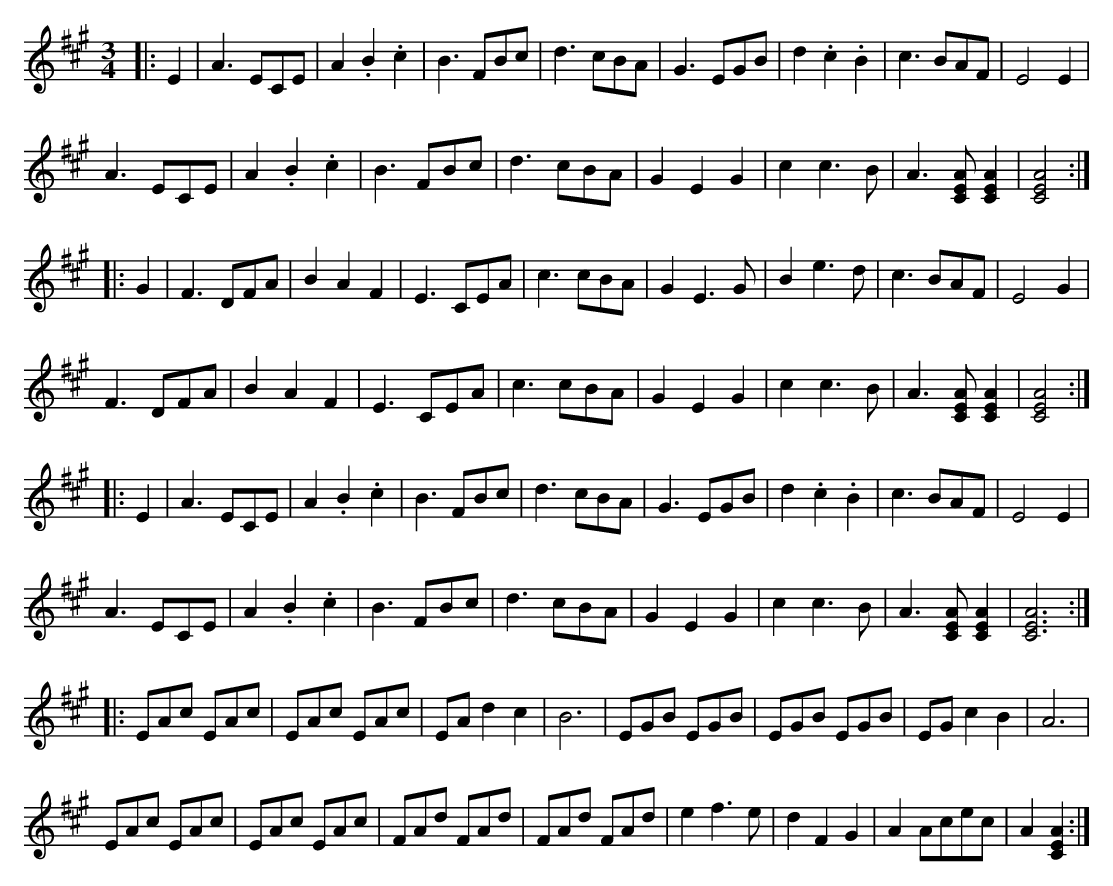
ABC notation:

X:1
M:3/4
K:A
|:E2|A3ECE|A2.B2.c2|B3FBc|d3cBA|G3EGB|d2.c2.B2|c3BAF|E4E2|
A3ECE|A2.B2.c2|B3FBc|d3cBA|G2E2G2|c2c3B|A3[CEA][C2E2A2]|[C4E4A4]:|
|:G2|F3DFA|B2A2F2|E3CEA|c3cBA|G2E3G|B2e3d|c3BAF|E4G2|
F3DFA|B2A2F2|E3CEA|c3cBA|G2E2G2|c2c3B|A3[CEA][C2E2A2]|[C4E4A4]:|
|:E2|A3ECE|A2.B2.c2|B3FBc|d3cBA|G3EGB|d2.c2.B2|c3BAF|E4E2|
A3ECE|A2.B2.c2|B3FBc|d3cBA|G2E2G2|c2c3B|A3[CEA][C2E2A2]|[C6E6A6]:|
|:EAc EAc|EAc EAc|EAd2c2|B6|EGB EGB|EGB EGB|EGc2B2|A6|
EAc EAc|EAc EAc|FAd FAd|FAd FAd|e2f3e|d2F2G2|A2Acec|A2[C2E2A2]:|
